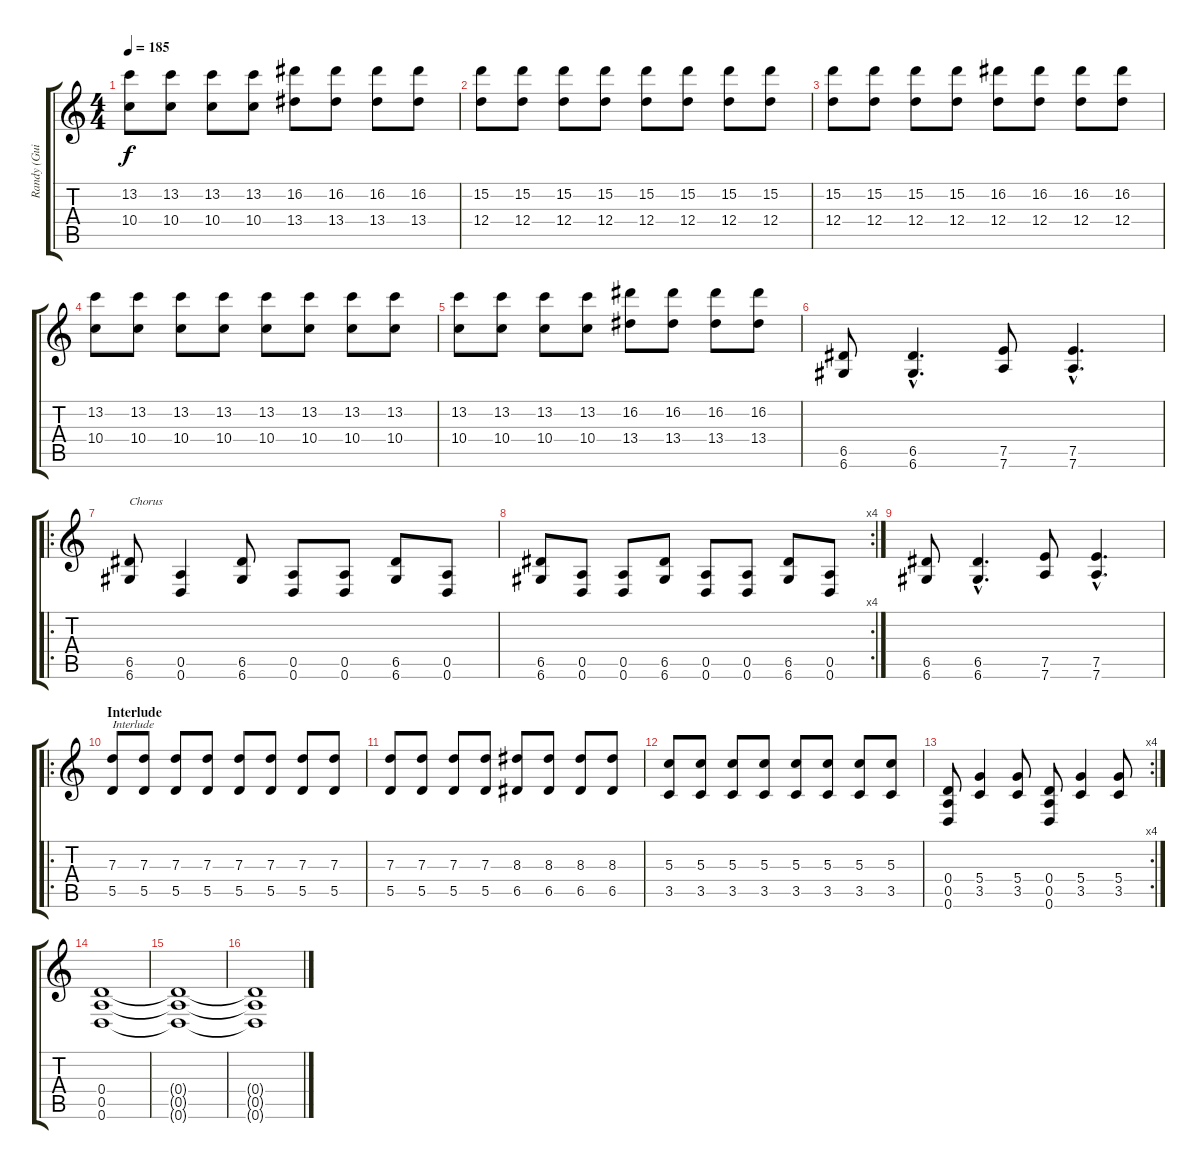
\track ("Randy (Guitar)" "Randy (Gui") {instrument overdrivenguitar}
\staff {score tabs}
\tuning (E4 B3 G3 D3 A2 D2) {hide}
\ts (4 4)
\tempo 185
\clef g2
\ks c
(13.2 10.4).8{dy f} (13.2 10.4).8 (13.2 10.4).8 (13.2 10.4).8 (16.2 13.4).8 (16.2 13.4).8 (16.2 13.4).8 (16.2 13.4).8 |
(15.2 12.4).8 (15.2 12.4).8 (15.2 12.4).8 (15.2 12.4).8 (15.2 12.4).8 (15.2 12.4).8 (15.2 12.4).8 (15.2 12.4).8 |
(15.2 12.4).8 (15.2 12.4).8 (15.2 12.4).8 (15.2 12.4).8 (16.2 12.4).8 (16.2 12.4).8 (16.2 12.4).8 (16.2 12.4).8 |
(13.2 10.4).8 (13.2 10.4).8 (13.2 10.4).8 (13.2 10.4).8 (13.2 10.4).8 (13.2 10.4).8 (13.2 10.4).8 (13.2 10.4).8 |
(13.2 10.4).8 (13.2 10.4).8 (13.2 10.4).8 (13.2 10.4).8 (16.2 13.4).8 (16.2 13.4).8 (16.2 13.4).8 (16.2 13.4).8 |
(6.5 6.6).8 (6.5{hac} 6.6{hac}).4{d} (7.5 7.6).8 (7.5{hac} 7.6{hac}).4{d} |
\ro
(6.5 6.6).8{txt "Chorus"} (0.5 0.6).4 (6.5 6.6).8 (0.5 0.6).8 (0.5 0.6).8 (6.5 6.6).8 (0.5 0.6).8 |
\rc 4
(6.5 6.6).8 (0.5 0.6).8 (0.5 0.6).8 (6.5 6.6).8 (0.5 0.6).8 (0.5 0.6).8 (6.5 6.6).8 (0.5 0.6).8 |
(6.5 6.6).8 (6.5{hac} 6.6{hac}).4{d} (7.5 7.6).8 (7.5{hac} 7.6{hac}).4{d} |
\ro
\section ("" "Interlude")
(7.3 5.5).8{txt "Interlude"} (7.3 5.5).8 (7.3 5.5).8 (7.3 5.5).8 (7.3 5.5).8 (7.3 5.5).8 (7.3 5.5).8 (7.3 5.5).8 |
(7.3 5.5).8 (7.3 5.5).8 (7.3 5.5).8 (7.3 5.5).8 (8.3 6.5).8 (8.3 6.5).8 (8.3 6.5).8 (8.3 6.5).8 |
(5.3 3.5).8 (5.3 3.5).8 (5.3 3.5).8 (5.3 3.5).8 (5.3 3.5).8 (5.3 3.5).8 (5.3 3.5).8 (5.3 3.5).8 |
\rc 4
(0.4 0.5 0.6).8 (5.4 3.5).4 (5.4 3.5).8 (0.4 0.5 0.6).8 (5.4 3.5).4 (5.4 3.5).8 |
(0.4 0.5 0.6).1 |
(0.4{t} 0.5{t} 0.6{t}).1 |
(0.4{t} 0.5{t} 0.6{t}).1
